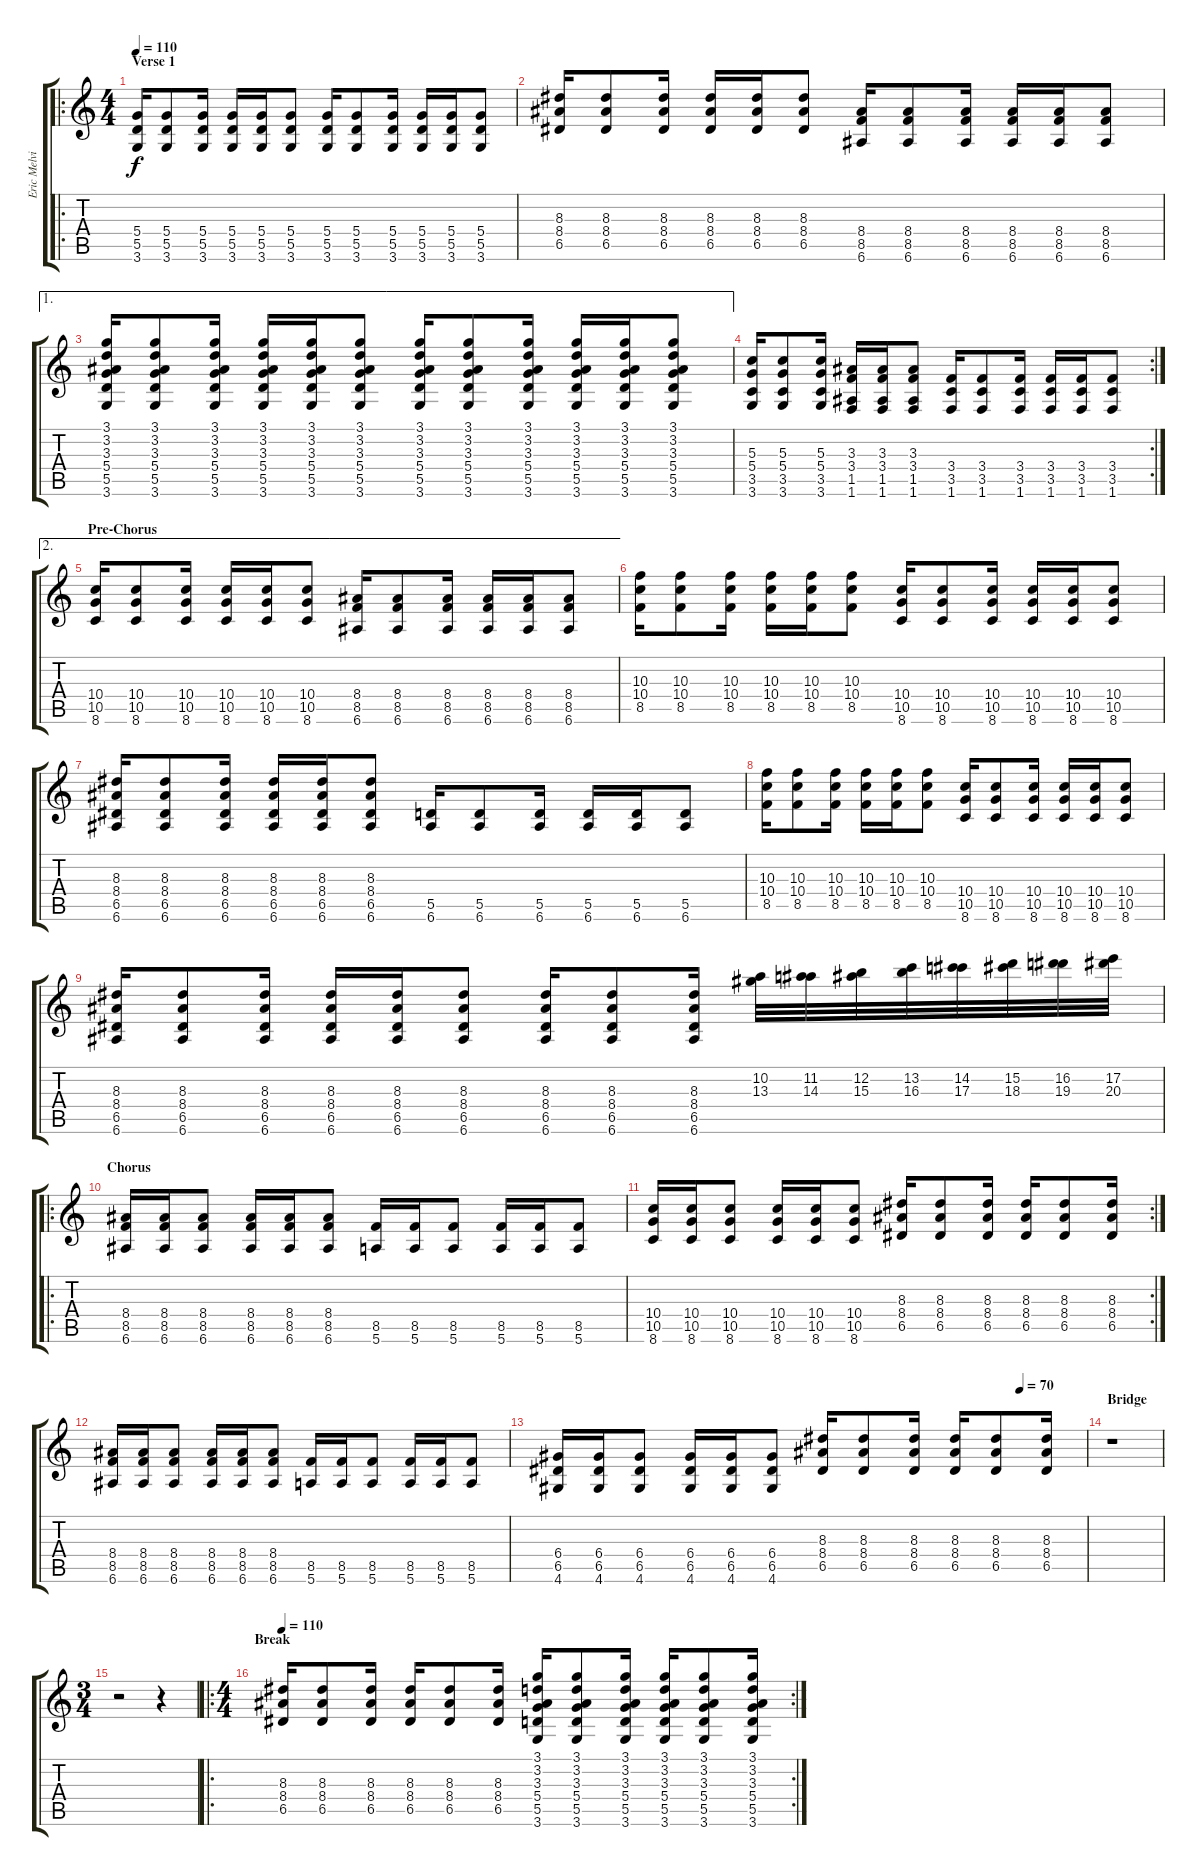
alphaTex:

\track ("Eric Melvin" "Eric Melvi") {instrument overdrivenguitar}
\staff {score tabs}
\tuning (E4 B3 G3 D3 A2 E2) {hide}
\ro
\ts (4 4)
\section ("" "Verse 1")
\tempo 110
\clef g2
\ks c
(5.4 5.5 3.6).16{dy f instrument overdrivenguitar} (5.4 5.5 3.6).8 (5.4 5.5 3.6).16 (5.4 5.5 3.6).16 (5.4 5.5 3.6).16 (5.4 5.5 3.6).8 (5.4 5.5 3.6).16 (5.4 5.5 3.6).8 (5.4 5.5 3.6).16 (5.4 5.5 3.6).16 (5.4 5.5 3.6).16 (5.4 5.5 3.6).8 |
(8.3 8.4 6.5).16 (8.3 8.4 6.5).8 (8.3 8.4 6.5).16 (8.3 8.4 6.5).16 (8.3 8.4 6.5).16 (8.3 8.4 6.5).8 (8.4 8.5 6.6).16 (8.4 8.5 6.6).8 (8.4 8.5 6.6).16 (8.4 8.5 6.6).16 (8.4 8.5 6.6).16 (8.4 8.5 6.6).8 |
\ae 1
(3.1 3.2 3.3 5.4 5.5 3.6).16 (3.1 3.2 3.3 5.4 5.5 3.6).8 (3.1 3.2 3.3 5.4 5.5 3.6).16 (3.1 3.2 3.3 5.4 5.5 3.6).16 (3.1 3.2 3.3 5.4 5.5 3.6).16 (3.1 3.2 3.3 5.4 5.5 3.6).8 (3.1 3.2 3.3 5.4 5.5 3.6).16 (3.1 3.2 3.3 5.4 5.5 3.6).8 (3.1 3.2 3.3 5.4 5.5 3.6).16 (3.1 3.2 3.3 5.4 5.5 3.6).16 (3.1 3.2 3.3 5.4 5.5 3.6).16 (3.1 3.2 3.3 5.4 5.5 3.6).8 |
\rc 2
(5.3 5.4 3.5 3.6).16 (5.3 5.4 3.5 3.6).8 (5.3 5.4 3.5 3.6).16 (3.3 3.4 1.5 1.6).16 (3.3 3.4 1.5 1.6).16 (3.3 3.4 1.5 1.6).8 (3.4 3.5 1.6).16 (3.4 3.5 1.6).8 (3.4 3.5 1.6).16 (3.4 3.5 1.6).16 (3.4 3.5 1.6).16 (3.4 3.5 1.6).8 |
\ae 2
\section ("" "Pre-Chorus")
(10.4 10.5 8.6).16 (10.4 10.5 8.6).8 (10.4 10.5 8.6).16 (10.4 10.5 8.6).16 (10.4 10.5 8.6).16 (10.4 10.5 8.6).8 (8.4 8.5 6.6).16 (8.4 8.5 6.6).8 (8.4 8.5 6.6).16 (8.4 8.5 6.6).16 (8.4 8.5 6.6).16 (8.4 8.5 6.6).8 |
(10.3 10.4 8.5).16 (10.3 10.4 8.5).8 (10.3 10.4 8.5).16 (10.3 10.4 8.5).16 (10.3 10.4 8.5).16 (10.3 10.4 8.5).8 (10.4 10.5 8.6).16 (10.4 10.5 8.6).8 (10.4 10.5 8.6).16 (10.4 10.5 8.6).16 (10.4 10.5 8.6).16 (10.4 10.5 8.6).8 |
(8.3 8.4 6.5 6.6).16 (8.3 8.4 6.5 6.6).8 (8.3 8.4 6.5 6.6).16 (8.3 8.4 6.5 6.6).16 (8.3 8.4 6.5 6.6).16 (8.3 8.4 6.5 6.6).8 (5.5 6.6).16 (5.5 6.6).8 (5.5 6.6).16 (5.5 6.6).16 (5.5 6.6).16 (5.5 6.6).8 |
(10.3 10.4 8.5).16 (10.3 10.4 8.5).8 (10.3 10.4 8.5).16 (10.3 10.4 8.5).16 (10.3 10.4 8.5).16 (10.3 10.4 8.5).8 (10.4 10.5 8.6).16 (10.4 10.5 8.6).8 (10.4 10.5 8.6).16 (10.4 10.5 8.6).16 (10.4 10.5 8.6).16 (10.4 10.5 8.6).8 |
(8.3 8.4 6.5 6.6).16 (8.3 8.4 6.5 6.6).8 (8.3 8.4 6.5 6.6).16 (8.3 8.4 6.5 6.6).16 (8.3 8.4 6.5 6.6).16 (8.3 8.4 6.5 6.6).8 (8.3 8.4 6.5 6.6).16 (8.3 8.4 6.5 6.6).8 (8.3 8.4 6.5 6.6).16 (10.2 13.3).32 (11.2 14.3).32 (12.2 15.3).32 (13.2 16.3).32 (14.2 17.3).32 (15.2 18.3).32 (16.2 19.3).32 (17.2 20.3).32 |
\ro
\section ("" "Chorus")
(8.4 8.5 6.6).16 (8.4 8.5 6.6).16 (8.4 8.5 6.6).8 (8.4 8.5 6.6).16 (8.4 8.5 6.6).16 (8.4 8.5 6.6).8 (8.5 5.6).16 (8.5 5.6).16 (8.5 5.6).8 (8.5 5.6).16 (8.5 5.6).16 (8.5 5.6).8 |
\rc 2
(10.4 10.5 8.6).16 (10.4 10.5 8.6).16 (10.4 10.5 8.6).8 (10.4 10.5 8.6).16 (10.4 10.5 8.6).16 (10.4 10.5 8.6).8 (8.3 8.4 6.5).16 (8.3 8.4 6.5).8 (8.3 8.4 6.5).16 (8.3 8.4 6.5).16 (8.3 8.4 6.5).8 (8.3 8.4 6.5).16 |
(8.4 8.5 6.6).16 (8.4 8.5 6.6).16 (8.4 8.5 6.6).8 (8.4 8.5 6.6).16 (8.4 8.5 6.6).16 (8.4 8.5 6.6).8 (8.5 5.6).16 (8.5 5.6).16 (8.5 5.6).8 (8.5 5.6).16 (8.5 5.6).16 (8.5 5.6).8 |
\tempo (70 0.875)
(6.4 6.5 4.6).16 (6.4 6.5 4.6).16 (6.4 6.5 4.6).8 (6.4 6.5 4.6).16 (6.4 6.5 4.6).16 (6.4 6.5 4.6).8 (8.3 8.4 6.5).16 (8.3 8.4 6.5).8 (8.3 8.4 6.5).16 (8.3 8.4 6.5).16 (8.3 8.4 6.5).8 (8.3 8.4 6.5).16 |
\section ("" "Bridge")
r.1 |
\ts (3 4)
r.2 r.4 |
\ro
\rc 2
\ts (4 4)
\section ("" "Break")
\tempo 110
(8.3 8.4 6.5).16 (8.3 8.4 6.5).8 (8.3 8.4 6.5).16 (8.3 8.4 6.5).16 (8.3 8.4 6.5).8 (8.3 8.4 6.5).16 (3.1 3.2 3.3 5.4 5.5 3.6).16 (3.1 3.2 3.3 5.4 5.5 3.6).8 (3.1 3.2 3.3 5.4 5.5 3.6).16 (3.1 3.2 3.3 5.4 5.5 3.6).16 (3.1 3.2 3.3 5.4 5.5 3.6).8 (3.1 3.2 3.3 5.4 5.5 3.6).16
